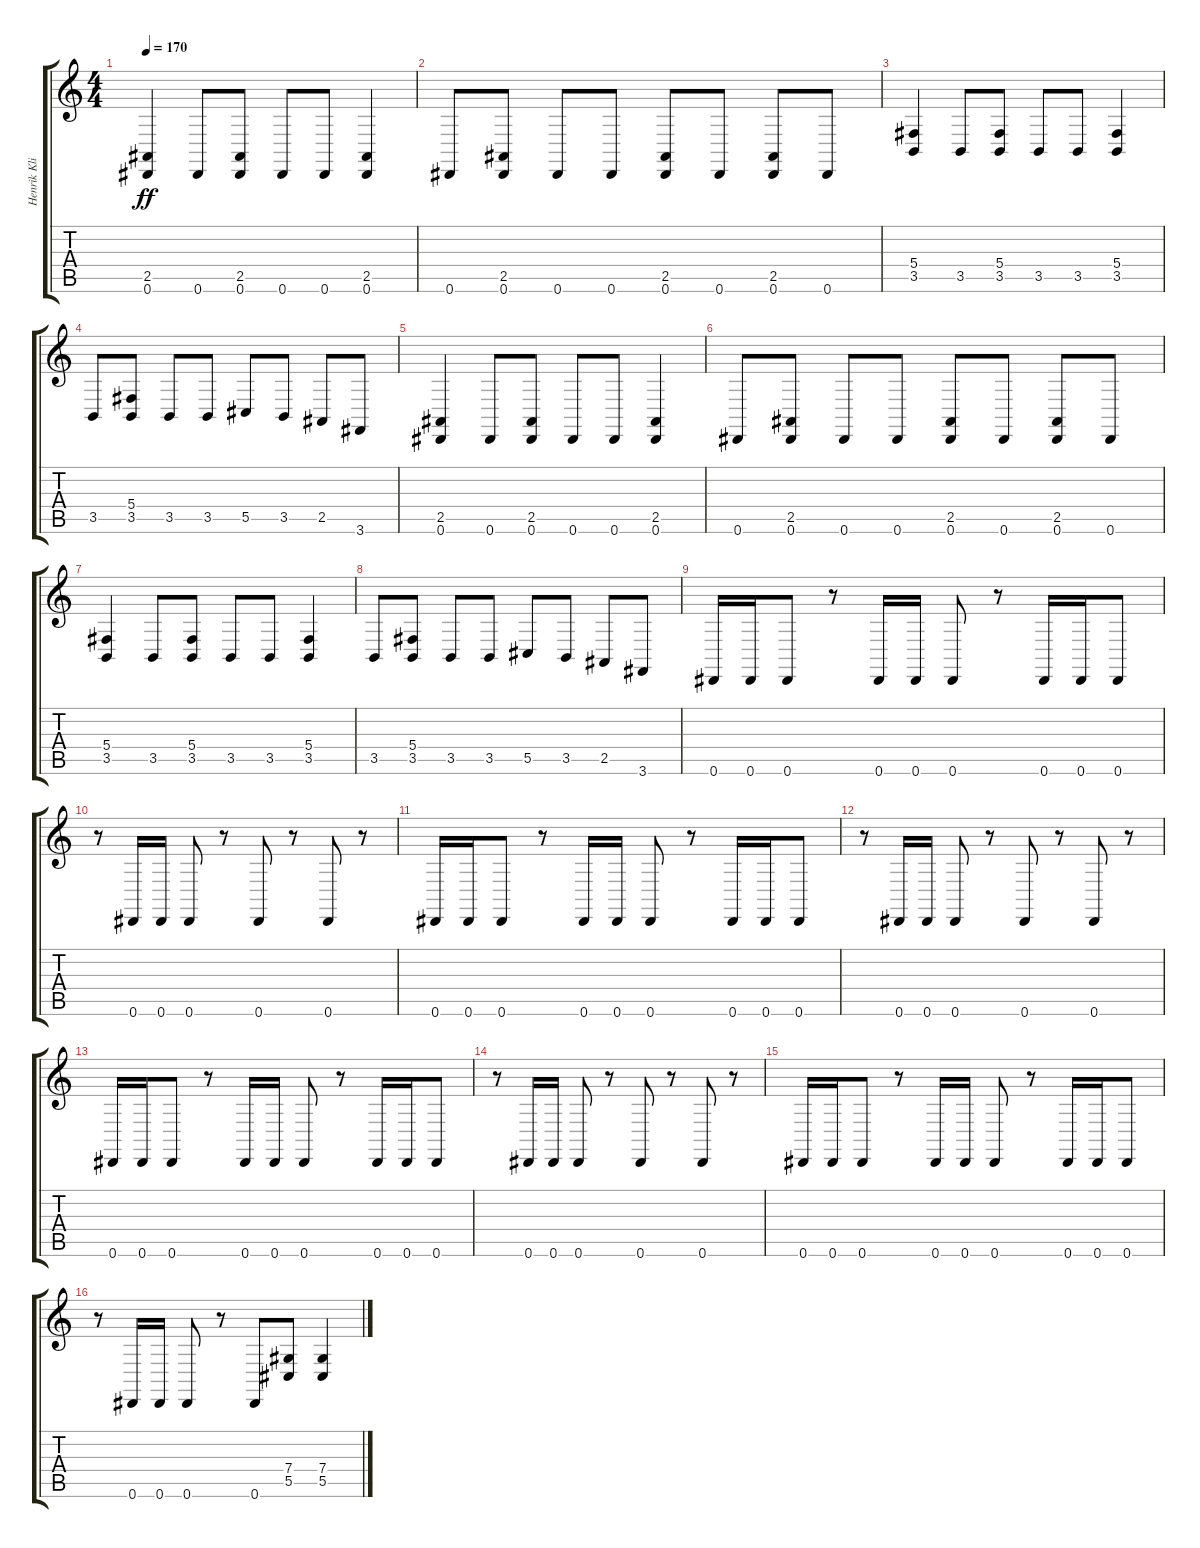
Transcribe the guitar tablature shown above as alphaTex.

\track ("Henrik Klingenberg" "Henrik Kli") {instrument harpsichord}
\staff {score tabs}
\tuning (Eb4 Bb3 Gb3 Db3 Ab2 Eb2) {hide}
\ts (4 4)
\tempo 170
\clef g2
\ks c
(2.5 0.6).4{dy ff} 0.6.8 (2.5 0.6).8 0.6.8 0.6.8 (2.5 0.6).4 |
0.6.8 (2.5 0.6).8 0.6.8 0.6.8 (2.5 0.6).8 0.6.8 (2.5 0.6).8 0.6.8 |
(5.4 3.5).4 3.5.8 (5.4 3.5).8 3.5.8 3.5.8 (5.4 3.5).4 |
3.5.8 (5.4 3.5).8 3.5.8 3.5.8 5.5.8 3.5.8 2.5.8 3.6.8 |
(2.5 0.6).4 0.6.8 (2.5 0.6).8 0.6.8 0.6.8 (2.5 0.6).4 |
0.6.8 (2.5 0.6).8 0.6.8 0.6.8 (2.5 0.6).8 0.6.8 (2.5 0.6).8 0.6.8 |
(5.4 3.5).4 3.5.8 (5.4 3.5).8 3.5.8 3.5.8 (5.4 3.5).4 |
3.5.8 (5.4 3.5).8 3.5.8 3.5.8 5.5.8 3.5.8 2.5.8 3.6.8 |
0.6.16 0.6.16 0.6.8 r.8 0.6.16 0.6.16 0.6.8 r.8 0.6.16 0.6.16 0.6.8 |
r.8 0.6.16 0.6.16 0.6.8 r.8 0.6.8 r.8 0.6.8 r.8 |
0.6.16 0.6.16 0.6.8 r.8 0.6.16 0.6.16 0.6.8 r.8 0.6.16 0.6.16 0.6.8 |
r.8 0.6.16 0.6.16 0.6.8 r.8 0.6.8 r.8 0.6.8 r.8 |
0.6.16 0.6.16 0.6.8 r.8 0.6.16 0.6.16 0.6.8 r.8 0.6.16 0.6.16 0.6.8 |
r.8 0.6.16 0.6.16 0.6.8 r.8 0.6.8 r.8 0.6.8 r.8 |
0.6.16 0.6.16 0.6.8 r.8 0.6.16 0.6.16 0.6.8 r.8 0.6.16 0.6.16 0.6.8 |
r.8 0.6.16 0.6.16 0.6.8 r.8 0.6.8 (7.4 5.5).8 (7.4 5.5).4
